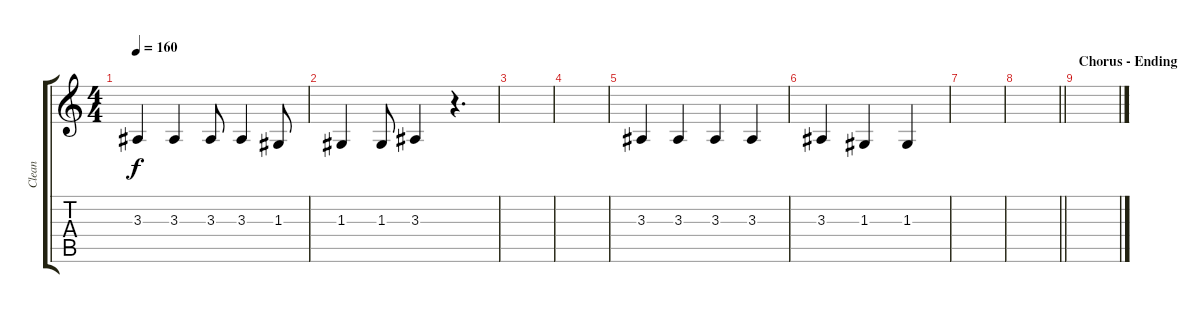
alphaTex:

\track ("Clean" "Clean") {instrument lead6voice}
\staff {score tabs}
\tuning (E4 B3 G3 D3 A2 E2) {hide}
\ts (4 4)
\tempo 160
\clef g2
\ks c
3.3.4{dy f} 3.3.4 3.3.8 3.3.4 1.3.8 |
1.3.4 1.3.8 3.3.4 r.4{d} |
|
|
3.3.4 3.3.4 3.3.4 3.3.4 |
3.3.4 1.3.4 1.3.4 |
|
\barLineRight lightlight
|
\section ("" "Chorus - Ending")
